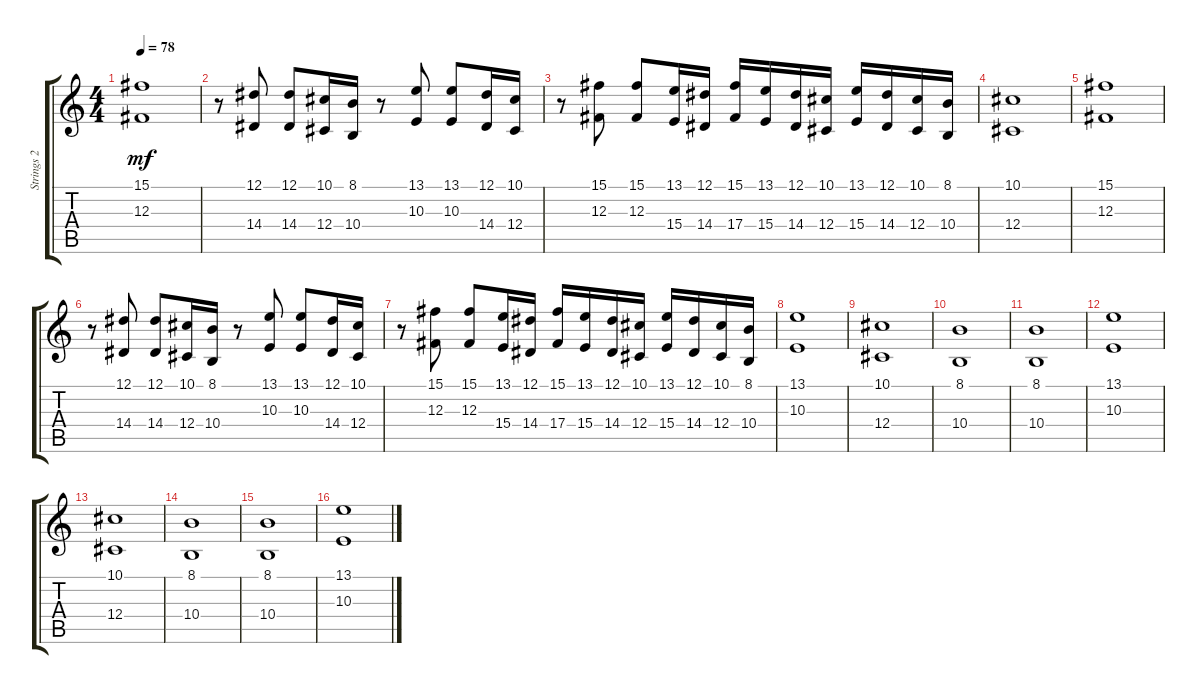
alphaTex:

\track ("Strings 2" "Strings 2") {instrument tremolostrings}
\staff {score tabs}
\tuning (Eb4 Bb3 Gb3 Db3 Ab2 Eb2) {hide}
\ts (4 4)
\tempo 78
\clef g2
\ks c
(15.1 12.3).1{dy mf} |
r.8 (12.1 14.4).8 (12.1 14.4).8 (10.1 12.4).16 (8.1 10.4).16 r.8 (13.1 10.3).8 (13.1 10.3).8 (12.1 14.4).16 (10.1 12.4).16 |
r.8 (15.1 12.3).8 (15.1 12.3).8 (13.1 15.4).16 (12.1 14.4).16 (15.1 17.4).16 (13.1 15.4).16 (12.1 14.4).16 (10.1 12.4).16 (13.1 15.4).16 (12.1 14.4).16 (10.1 12.4).16 (8.1 10.4).16 |
(10.1 12.4).1 |
(15.1 12.3).1 |
r.8 (12.1 14.4).8 (12.1 14.4).8 (10.1 12.4).16 (8.1 10.4).16 r.8 (13.1 10.3).8 (13.1 10.3).8 (12.1 14.4).16 (10.1 12.4).16 |
r.8 (15.1 12.3).8 (15.1 12.3).8 (13.1 15.4).16 (12.1 14.4).16 (15.1 17.4).16 (13.1 15.4).16 (12.1 14.4).16 (10.1 12.4).16 (13.1 15.4).16 (12.1 14.4).16 (10.1 12.4).16 (8.1 10.4).16 |
(13.1 10.3).1 |
(10.1 12.4).1 |
(8.1 10.4).1 |
(8.1 10.4).1 |
(13.1 10.3).1 |
(10.1 12.4).1 |
(8.1 10.4).1 |
(8.1 10.4).1 |
(13.1 10.3).1
